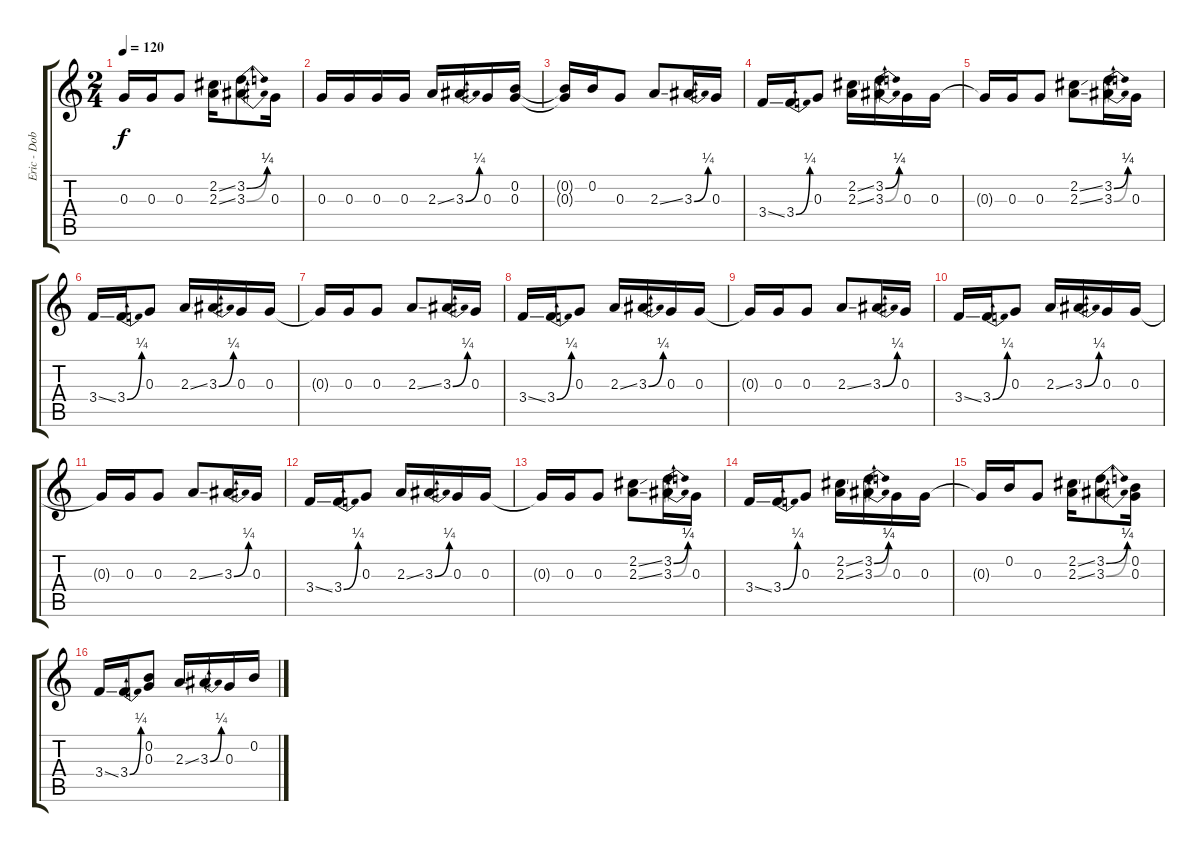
\track ("Eric - Dobro" "Eric - Dob") {instrument acousticguitarsteel}
\staff {score tabs}
\tuning (D4 B3 G3 D3 G2 D2) {hide}
\ts (2 4)
\tempo 120
\clef g2
\ks c
0.3{t}.16{dy f} 0.3.16 0.3.8 (2.2{ss} 2.3{ss}).16 (3.2{be (bend 0 0 60 1)} 3.3{be (bend 0 0 60 1)}).8 0.3.16 |
0.3.16 0.3.16 0.3.16 0.3.16 2.3{ss}.16 3.3{be (bend 0 0 60 1)}.16 0.3.16 (0.2 0.3).16 |
(0.2{t} 0.3{t}).16 0.2.16 0.3.8 2.3{ss}.8 3.3{be (bend 0 0 60 1)}.16 0.3.16 |
3.4{ss}.16 3.4{be (bend 0 0 60 1)}.16 0.3.8 (2.2{ss} 2.3{ss}).16 (3.2{be (bend 0 0 60 1)} 3.3{be (bend 0 0 60 1)}).16 0.3.16 0.3.16 |
0.3{t}.16 0.3.16 0.3.8 (2.2{ss} 2.3{ss}).8 (3.2{be (bend 0 0 60 1)} 3.3{be (bend 0 0 60 1)}).16 0.3.16 |
3.4{ss}.16 3.4{be (bend 0 0 60 1)}.16 0.3.8 2.3{ss}.16 3.3{be (bend 0 0 60 1)}.16 0.3.16 0.3.16 |
0.3{t}.16 0.3.16 0.3.8 2.3{ss}.8 3.3{be (bend 0 0 60 1)}.16 0.3.16 |
3.4{ss}.16 3.4{be (bend 0 0 60 1)}.16 0.3.8 2.3{ss}.16 3.3{be (bend 0 0 60 1)}.16 0.3.16 0.3.16 |
0.3{t}.16 0.3.16 0.3.8 2.3{ss}.8 3.3{be (bend 0 0 60 1)}.16 0.3.16 |
3.4{ss}.16 3.4{be (bend 0 0 60 1)}.16 0.3.8 2.3{ss}.16 3.3{be (bend 0 0 60 1)}.16 0.3.16 0.3.16 |
0.3{t}.16 0.3.16 0.3.8 2.3{ss}.8 3.3{be (bend 0 0 60 1)}.16 0.3.16 |
3.4{ss}.16 3.4{be (bend 0 0 60 1)}.16 0.3.8 2.3{ss}.16 3.3{be (bend 0 0 60 1)}.16 0.3.16 0.3.16 |
0.3{t}.16 0.3.16 0.3.8 (2.2{ss} 2.3{ss}).8 (3.2{be (bend 0 0 60 1)} 3.3{be (bend 0 0 60 1)}).16 0.3.16 |
3.4{ss}.16 3.4{be (bend 0 0 60 1)}.16 0.3.8 (2.2{ss} 2.3{ss}).16 (3.2{be (bend 0 0 60 1)} 3.3{be (bend 0 0 60 1)}).16 0.3.16 0.3.16 |
0.3{t}.16 0.2.16 0.3.8 (2.2{ss} 2.3{ss}).16 (3.2{be (bend 0 0 60 1)} 3.3{be (bend 0 0 60 1)}).8 (0.2 0.3).16 |
3.4{ss}.16 3.4{be (bend 0 0 60 1)}.16 (0.2 0.3).8 2.3{ss}.16 3.3{be (bend 0 0 60 1)}.16 0.3.16 0.2.16
